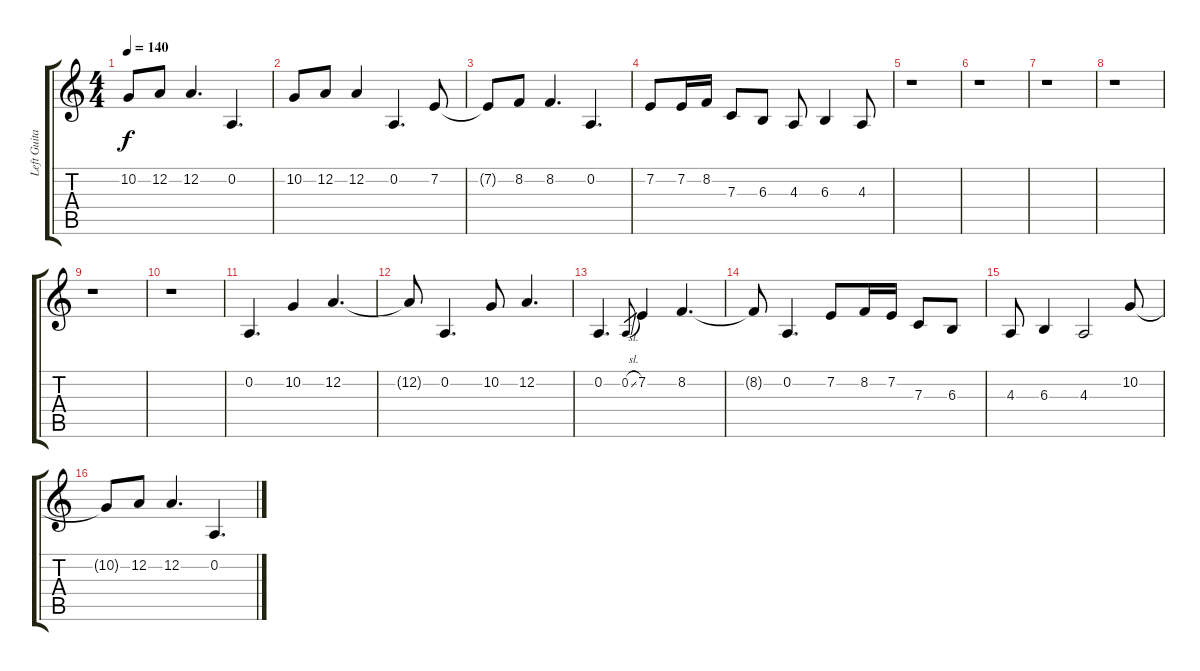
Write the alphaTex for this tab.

\track ("Left Guitar / Keys" "Left Guita") {instrument electricpiano1}
\staff {score tabs}
\tuning (D4 A3 F3 C3 G2 C2) {hide}
\ts (4 4)
\tempo 140
\clef g2
\ks c
10.2{t}.8{dy f} 12.2.8 12.2.4{d} 0.2.4{d} |
10.2.8 12.2.8 12.2.4 0.2.4{d} 7.2.8 |
7.2{t}.8 8.2.8 8.2.4{d} 0.2.4{d} |
7.2.8 7.2.16 8.2.16 7.3.8 6.3.8 4.3.8 6.3.4 4.3.8 |
r.1 |
r.1 |
r.1 |
r.1 |
r.1 |
r.1 |
0.2.4{d} 10.2.4 12.2.4{d} |
12.2{t}.8 0.2.4{d} 10.2.8 12.2.4{d} |
\section ("" "")
0.2.4{d} 0.2{sl}.8{gr} 7.2.4 8.2.4{d} |
8.2{t}.8 0.2.4{d} 7.2.8 8.2.16 7.2.16 7.3.8 6.3.8 |
4.3.8 6.3.4 4.3.2 10.2.8 |
10.2{t}.8 12.2.8 12.2.4{d} 0.2.4{d}
